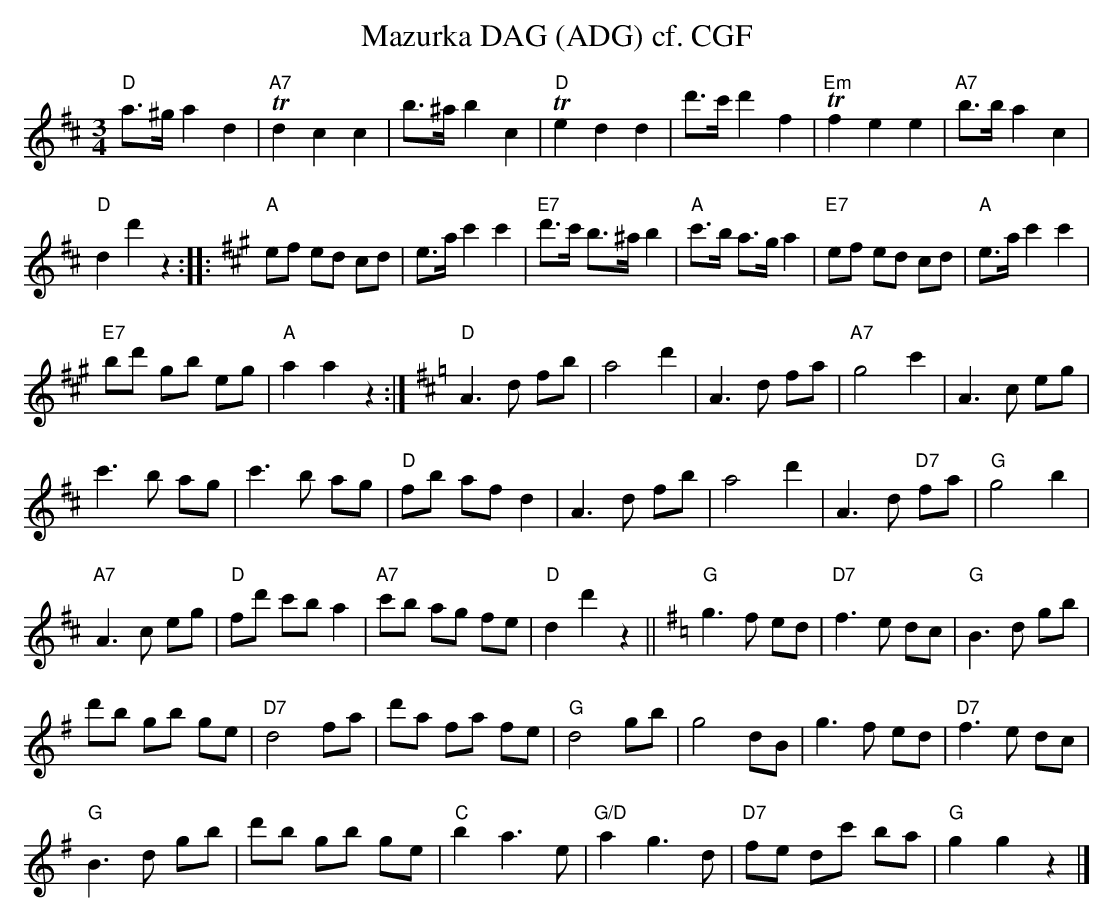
X:1
T:Mazurka DAG (ADG) cf. CGF
M:3/4
L:1/8
K:Dmaj%%MIDI gchordon
"D"a>^ga2d2 | "A7"Td2c2c2 | b>^ab2c2 | "D"Te2d2d2 | d'>c'd'2f2 | "Em"Tf2e2e2 | "A7"b>ba2c2 |
"D"d2d'2z2 :: [K:Amaj] "A"ef ed cd | e>ac'2c'2 | "E7"d'>c' b>^ab2 | "A"c'>b a>ga2 | "E7"ef ed cd | "A"e>ac'2c'2 |
"E7"bd' gb eg | "A"a2a2z2 :|[K:Dmaj] "D"A3d fb | a4d'2 | A3d fa | "A7"g4c'2 | A3c eg |
c'3b ag | c'3b ag | "D"fb afd2 | A3d fb | a4d'2 | A3d "D7"fa | "G"g4b2 |
"A7"A3c eg | "D"fd' c'ba2 | "A7"c'b ag fe | "D"d2d'2z2 || [K:Gmaj] "G"g3f ed | "D7"f3e dc | "G"B3d gb |
d'b gb ge | "D7"d4fa | d'a fa fe | "G"d4gb | g4dB | g3f ed | "D7"f3e dc |
"G"B3d gb | d'b gb ge | "C"b2a3e | "G/D"a2g3d | "D7"fe dc' ba | "G"g2g2z2 |]
